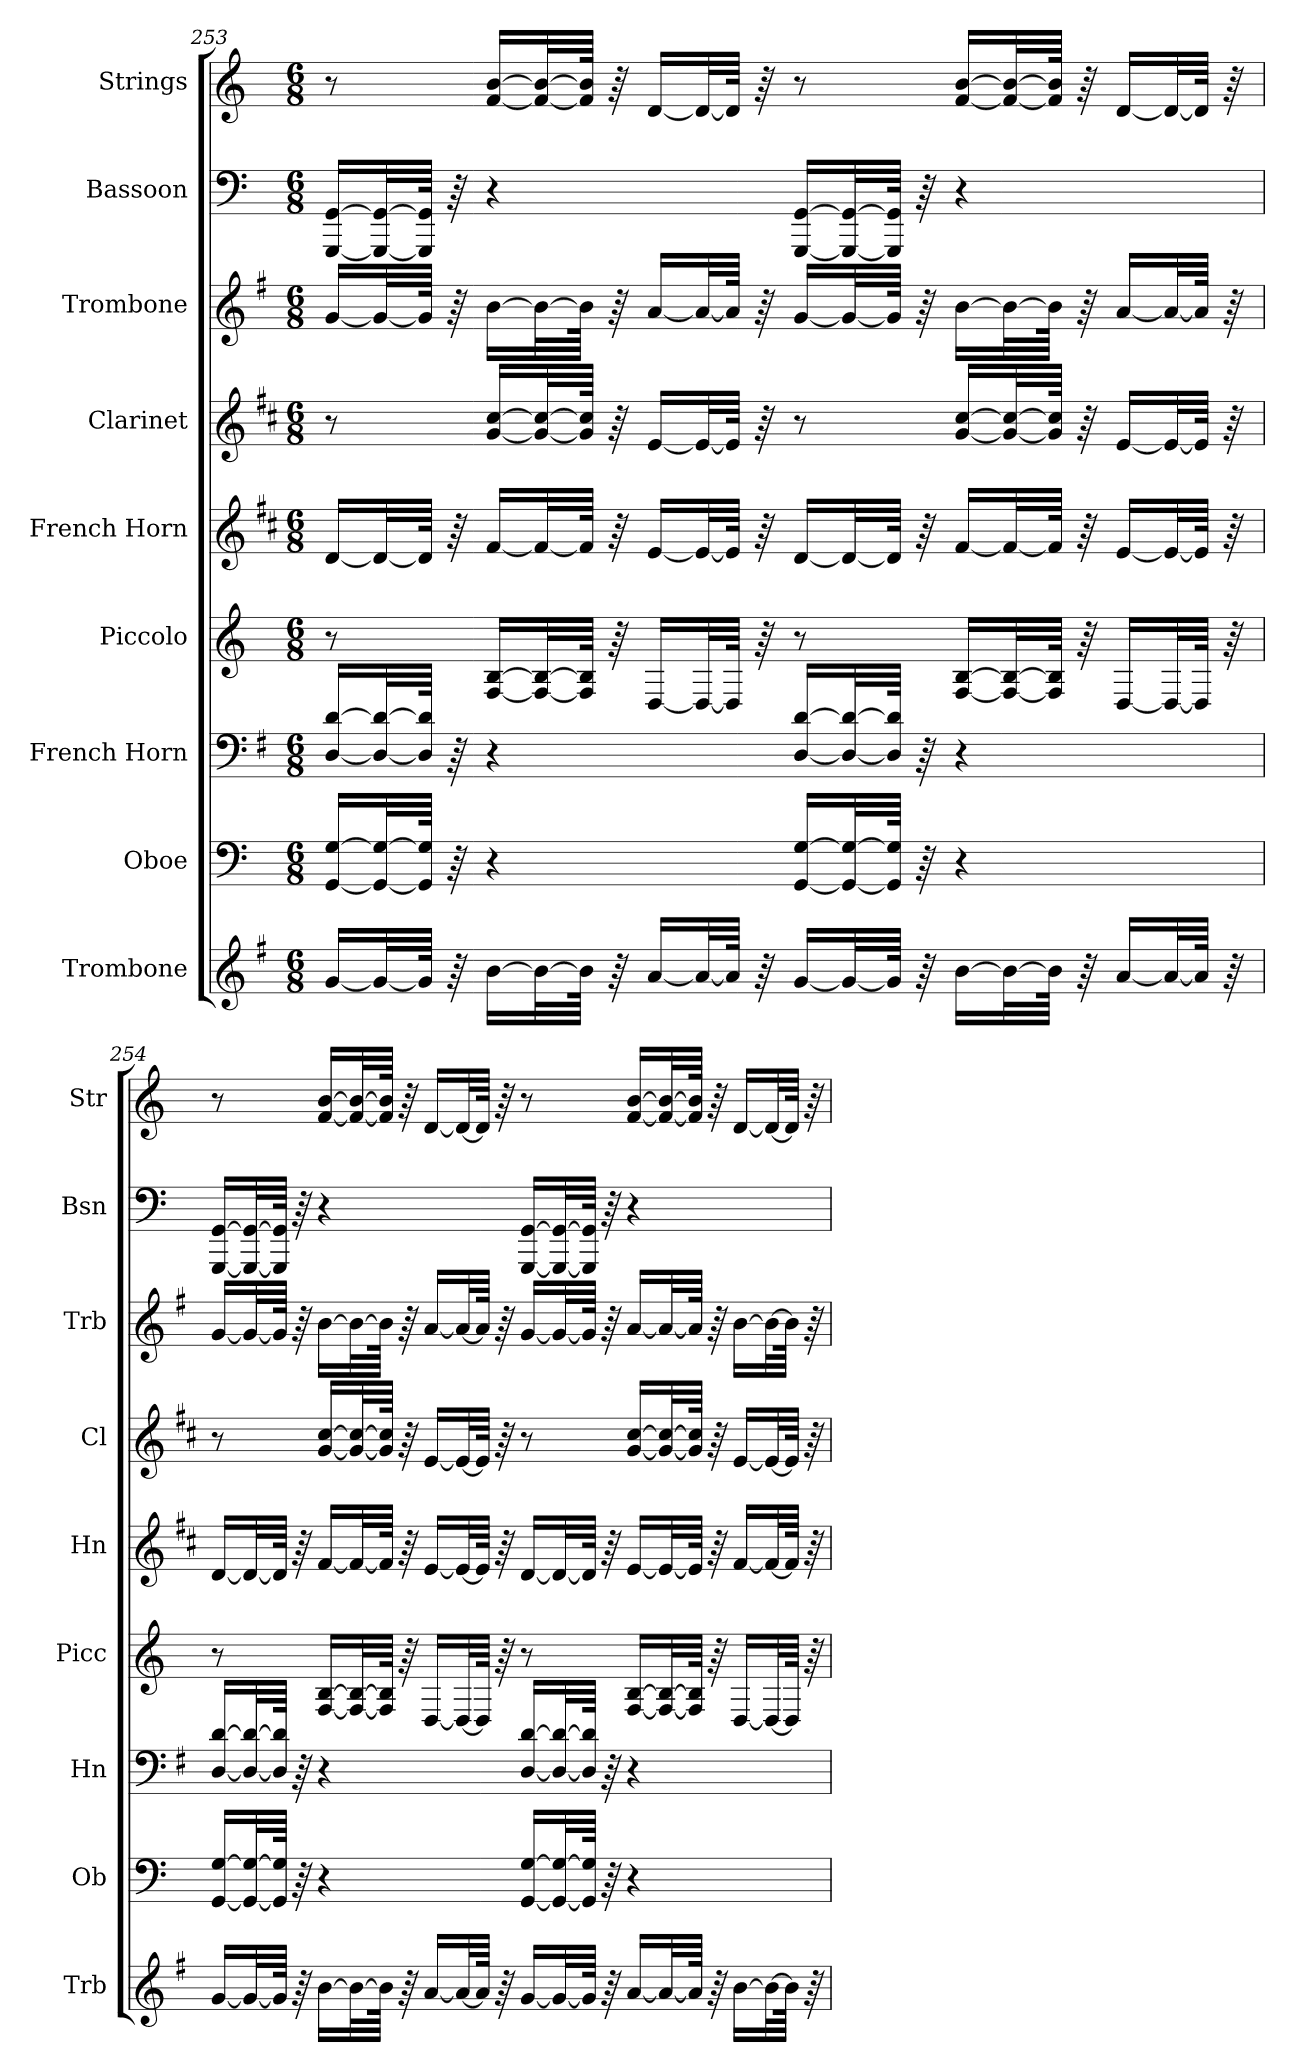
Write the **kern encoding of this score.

**kern	**kern	**kern	**kern	**kern	**kern	**kern	**kern	**kern
*part9	*part8	*part7	*part6	*part5	*part4	*part3	*part2	*part1
*staff9	*staff8	*staff7	*staff6	*staff5	*staff4	*staff3	*staff2	*staff1
*I"Trombone	*I"Oboe	*I"French Horn	*I"Piccolo	*I"French Horn	*I"Clarinet	*I"Trombone	*I"Bassoon	*I"Strings
*I'Trb	*I'Ob	*I'Hn	*I'Picc	*I'Hn	*I'Cl	*I'Trb	*I'Bsn	*I'Str
!!LO:PB:g=z
*clefG2	*clefF4	*clefF4	*clefG2	*clefG2	*clefG2	*clefG2	*clefF4	*clefG2
*	*	*ITrd4c7	*ITrd-7c-12	*ITrd4c7	*ITrd1c2	*	*	*
*k[f#]	*k[]	*k[]	*k[]	*k[f#]	*k[]	*k[f#]	*k[]	*k[]
*M6/8	*M6/8	*M6/8	*M6/8	*M6/8	*M6/8	*M6/8	*M6/8	*M6/8
=253	=253	=253	=253	=253	=253	=253	=253	=253
[16g/LL	[16GG/ [16G/LL	[16GG/ [16G/LL	8r	[16G/LL	8r	[16g/LL	[16GGG/ [16GG/LL	8r
32g/L_	32GG/_ 32G/_L	32GG/_ 32G/_L	.	32G/L_	.	32g/L_	32GGG/_ 32GG/_L	.
64g/JJJk]	64GG/] 64G/]JJJk	64GG/] 64G/]JJJk	.	64G/JJJk]	.	64g/JJJk]	64GGG/] 64GG/]JJJk	.
64r	64r	64r	.	64r	.	64r	64r	.
[16b\LL	4r	4r	[16f/ [16b/LL	[16B/LL	[16f/ [16b/LL	[16b\LL	4r	[16f/ [16b/LL
32b\L_	.	.	32f/_ 32b/_L	32B/L_	32f/_ 32b/_L	32b\L_	.	32f/_ 32b/_L
64b\JJJk]	.	.	64f/] 64b/]JJJk	64B/JJJk]	64f/] 64b/]JJJk	64b\JJJk]	.	64f/] 64b/]JJJk
64r	.	.	64r	64r	64r	64r	.	64r
[16a/LL	.	.	[16d/LL	[16A/LL	[16d/LL	[16a/LL	.	[16d/LL
32a/L_	.	.	32d/L_	32A/L_	32d/L_	32a/L_	.	32d/L_
64a/JJJk]	.	.	64d/JJJk]	64A/JJJk]	64d/JJJk]	64a/JJJk]	.	64d/JJJk]
64r	.	.	64r	64r	64r	64r	.	64r
[16g/LL	[16GG/ [16G/LL	[16GG/ [16G/LL	8r	[16G/LL	8r	[16g/LL	[16GGG/ [16GG/LL	8r
32g/L_	32GG/_ 32G/_L	32GG/_ 32G/_L	.	32G/L_	.	32g/L_	32GGG/_ 32GG/_L	.
64g/JJJk]	64GG/] 64G/]JJJk	64GG/] 64G/]JJJk	.	64G/JJJk]	.	64g/JJJk]	64GGG/] 64GG/]JJJk	.
64r	64r	64r	.	64r	.	64r	64r	.
[16b\LL	4r	4r	[16f/ [16b/LL	[16B/LL	[16f/ [16b/LL	[16b\LL	4r	[16f/ [16b/LL
32b\L_	.	.	32f/_ 32b/_L	32B/L_	32f/_ 32b/_L	32b\L_	.	32f/_ 32b/_L
64b\JJJk]	.	.	64f/] 64b/]JJJk	64B/JJJk]	64f/] 64b/]JJJk	64b\JJJk]	.	64f/] 64b/]JJJk
64r	.	.	64r	64r	64r	64r	.	64r
[16a/LL	.	.	[16d/LL	[16A/LL	[16d/LL	[16a/LL	.	[16d/LL
32a/L_	.	.	32d/L_	32A/L_	32d/L_	32a/L_	.	32d/L_
64a/JJJk]	.	.	64d/JJJk]	64A/JJJk]	64d/JJJk]	64a/JJJk]	.	64d/JJJk]
64r	.	.	64r	64r	64r	64r	.	64r
!!LO:PB:g=z
=254	=254	=254	=254	=254	=254	=254	=254	=254
[16g/LL	[16GG/ [16G/LL	[16GG/ [16G/LL	8r	[16G/LL	8r	[16g/LL	[16GGG/ [16GG/LL	8r
32g/L_	32GG/_ 32G/_L	32GG/_ 32G/_L	.	32G/L_	.	32g/L_	32GGG/_ 32GG/_L	.
64g/JJJk]	64GG/] 64G/]JJJk	64GG/] 64G/]JJJk	.	64G/JJJk]	.	64g/JJJk]	64GGG/] 64GG/]JJJk	.
64r	64r	64r	.	64r	.	64r	64r	.
[16b\LL	4r	4r	[16f/ [16b/LL	[16B/LL	[16f/ [16b/LL	[16b\LL	4r	[16f/ [16b/LL
32b\L_	.	.	32f/_ 32b/_L	32B/L_	32f/_ 32b/_L	32b\L_	.	32f/_ 32b/_L
64b\JJJk]	.	.	64f/] 64b/]JJJk	64B/JJJk]	64f/] 64b/]JJJk	64b\JJJk]	.	64f/] 64b/]JJJk
64r	.	.	64r	64r	64r	64r	.	64r
[16a/LL	.	.	[16d/LL	[16A/LL	[16d/LL	[16a/LL	.	[16d/LL
32a/L_	.	.	32d/L_	32A/L_	32d/L_	32a/L_	.	32d/L_
64a/JJJk]	.	.	64d/JJJk]	64A/JJJk]	64d/JJJk]	64a/JJJk]	.	64d/JJJk]
64r	.	.	64r	64r	64r	64r	.	64r
[16g/LL	[16GG/ [16G/LL	[16GG/ [16G/LL	8r	[16G/LL	8r	[16g/LL	[16GGG/ [16GG/LL	8r
32g/L_	32GG/_ 32G/_L	32GG/_ 32G/_L	.	32G/L_	.	32g/L_	32GGG/_ 32GG/_L	.
64g/JJJk]	64GG/] 64G/]JJJk	64GG/] 64G/]JJJk	.	64G/JJJk]	.	64g/JJJk]	64GGG/] 64GG/]JJJk	.
64r	64r	64r	.	64r	.	64r	64r	.
[16a/LL	4r	4r	[16f/ [16b/LL	[16A/LL	[16f/ [16b/LL	[16a/LL	4r	[16f/ [16b/LL
32a/L_	.	.	32f/_ 32b/_L	32A/L_	32f/_ 32b/_L	32a/L_	.	32f/_ 32b/_L
64a/JJJk]	.	.	64f/] 64b/]JJJk	64A/JJJk]	64f/] 64b/]JJJk	64a/JJJk]	.	64f/] 64b/]JJJk
64r	.	.	64r	64r	64r	64r	.	64r
[16b\LL	.	.	[16d/LL	[16B/LL	[16d/LL	[16b\LL	.	[16d/LL
32b\L_	.	.	32d/L_	32B/L_	32d/L_	32b\L_	.	32d/L_
64b\JJJk]	.	.	64d/JJJk]	64B/JJJk]	64d/JJJk]	64b\JJJk]	.	64d/JJJk]
64r	.	.	64r	64r	64r	64r	.	64r
=	=	=	=	=	=	=	=	=
*-	*-	*-	*-	*-	*-	*-	*-	*-
